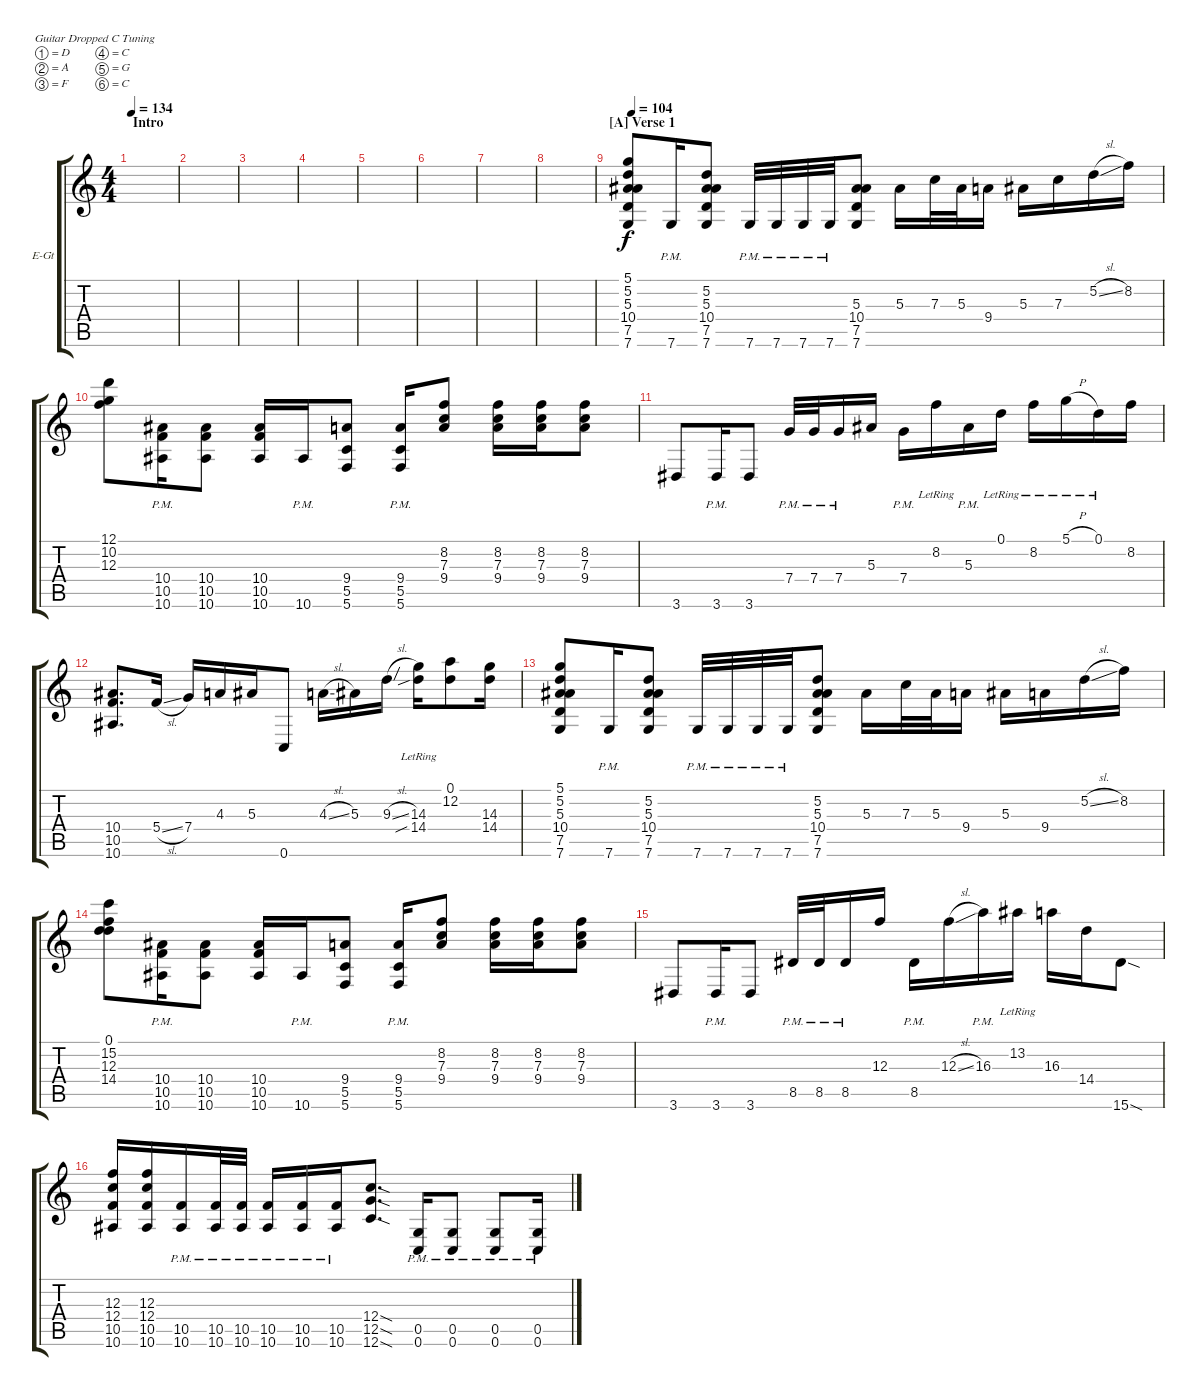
\bracketExtendMode groupsimilarinstruments
\firstSystemTrackNameOrientation horizontal
\otherSystemsTrackNameOrientation horizontal
\track ("Mark" "E-Gt") {instrument distortionguitar}
\staff {score tabs}
\tuning (D4 A3 F3 C3 G2 C2)
\ts (4 4)
\beaming (8 2 2 2 2)
\section ("" "Intro")
\tempo 134
\clef g2
\ks c
|
|
|
|
|
|
|
|
\section ("A" "Verse 1")
\tempo 104
(7.5 5.1 5.2 5.3 7.6 10.4).8 7.6{pm}.16 (7.6 7.5 10.4 5.3 5.2).8 7.6{pm}.32 7.6{pm}.32 7.6{pm}.32 7.6{pm}.32 (7.6 7.5 10.4 5.3).8 5.3.16 7.3.32 5.3.32 9.4.16 5.3.16 7.3.16 5.2{sl}.16 8.2.16 |
(12.1 10.2 12.3).8 (10.6{pm} 10.5{pm} 10.4{pm}).16 (10.6 10.5 10.4).8 (10.6 10.5 10.4).16 10.6{pm}.16 (5.6 5.5 9.4).8 (5.6{pm} 5.5 9.4).16 (7.3 9.4 8.2).8 (8.2 7.3 9.4).16 (7.3 8.2 9.4).16 (7.3 8.2 9.4).8 |
3.6.8 3.6{pm}.16 3.6.8 7.4{pm}.32 7.4{pm}.32 7.4{pm}.16 5.3.16 7.4{pm}.16 8.2{lr}.16 5.3{pm}.16 0.1{lr}.16 8.2{lr}.16 5.1{h lr}.16 0.1{lr}.16 8.2.16 |
(10.6 10.5 10.4).8{d} 5.4{sl}.16 7.4.16 4.3.16 5.3.16 0.6.8 4.3{sl}.16 5.3.16 9.3{sl}.16 (14.3{lr} 14.4{sib}).16 (12.2 0.1).8 (14.3 14.4).16 |
(7.6 7.5 10.4 5.3 5.2 5.1).8 7.6{pm}.16 (7.6 7.5 10.4 5.3 5.2).8 7.6{pm}.32 7.6{pm}.32 7.6{pm}.32 7.6{pm}.32 (7.6 7.5 10.4 5.3 5.2).8 5.3.16 7.3.32 5.3.32 9.4.16 5.3.16 9.4.16 5.2{sl}.16 8.2.16 |
(15.2 12.3 14.4 0.1).8 (10.6{pm} 10.5{pm} 10.4{pm}).16 (10.6 10.5 10.4).8 (10.6 10.5 10.4).16 10.6{pm}.16 (5.6 5.5 9.4).8 (5.6{pm} 5.5 9.4).16 (7.3 9.4 8.2).8 (8.2 7.3 9.4).16 (7.3 8.2 9.4).16 (7.3 8.2 9.4).8 |
3.6.8 3.6{pm}.16 3.6.8 8.5{pm}.32 8.5{pm}.32 8.5{pm}.16 12.3.16 8.5{pm}.16 12.3{sl}.16 16.3{pm}.16 13.2{lr}.16 16.3.16 14.4.16 15.6{sod}.8 |
(10.6 10.5 12.4 12.3).16 (12.4 10.5 10.6 12.3).16 (10.6{pm} 10.5{pm}).16 (10.6{pm} 10.5{pm}).32 (10.6{pm} 10.5{pm}).32 (10.6{pm} 10.5{pm}).16 (10.6{pm} 10.5{pm}).16 (10.6{pm} 10.5{pm}).16 (12.6{sod} 12.5{sod} 12.4{sod}).8{d} (0.6{pm} 0.5{pm}).16 (0.6{pm} 0.5{pm}).8 (0.6{pm} 0.5{pm}).8 (0.6{pm} 0.5{pm}).16
